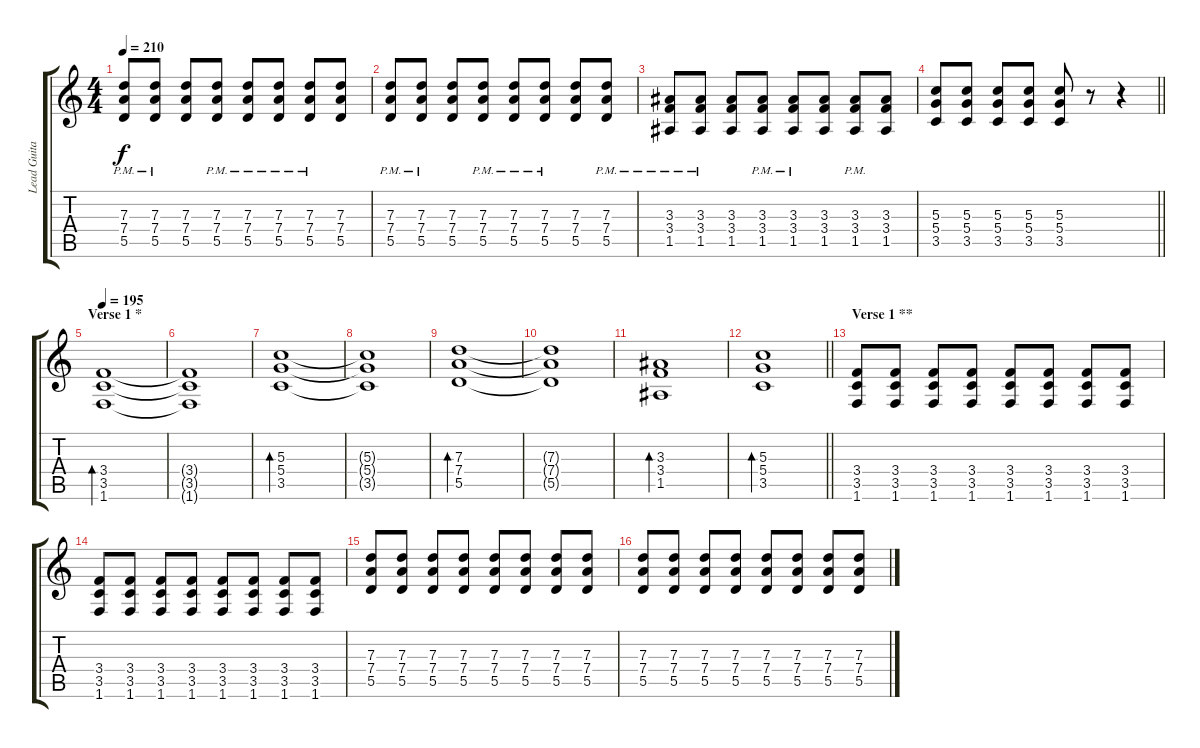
\track ("Lead Guitar - Boby Cool" "Lead Guita") {instrument overdrivenguitar}
\staff {score tabs}
\tuning (E4 B3 G3 D3 A2 E2) {hide}
\ts (4 4)
\tempo 210
\clef g2
\ks c
(7.3{pm} 7.4{pm} 5.5{pm}).8{dy f} (7.3{pm} 7.4{pm} 5.5{pm}).8 (7.3 7.4 5.5).8 (7.3{pm} 7.4{pm} 5.5{pm}).8 (7.3{pm} 7.4{pm} 5.5{pm}).8 (7.3{pm} 7.4{pm} 5.5{pm}).8 (7.3{pm} 7.4{pm} 5.5{pm}).8 (7.3 7.4 5.5).8 |
(7.3{pm} 7.4{pm} 5.5{pm}).8 (7.3{pm} 7.4{pm} 5.5{pm}).8 (7.3 7.4 5.5).8 (7.3{pm} 7.4{pm} 5.5{pm}).8 (7.3{pm} 7.4{pm} 5.5{pm}).8 (7.3{pm} 7.4{pm} 5.5{pm}).8 (7.3 7.4 5.5).8 (7.3{pm} 7.4{pm} 5.5{pm}).8 |
(3.3{pm} 3.4{pm} 1.5{pm}).8 (3.3{pm} 3.4{pm} 1.5{pm}).8 (3.3 3.4 1.5).8 (3.3{pm} 3.4{pm} 1.5{pm}).8 (3.3{pm} 3.4{pm} 1.5{pm}).8 (3.3 3.4 1.5).8 (3.3{pm} 3.4{pm} 1.5{pm}).8 (3.3 3.4 1.5).8 |
\barLineRight lightlight
(5.3 5.4 3.5).8{balance 5} (5.3 5.4 3.5).8 (5.3 5.4 3.5).8 (5.3 5.4 3.5).8 (5.3 5.4 3.5).8 r.8 r.4 |
\section ("" "Verse 1 *")
\tempo 195
(3.4 3.5 1.6).1{bd 480} |
(3.4{t} 3.5{t} 1.6{t}).1 |
(5.3 5.4 3.5).1{bd 480} |
(5.3{t} 5.4{t} 3.5{t}).1 |
(7.3 7.4 5.5).1{bd 480} |
(7.3{t} 7.4{t} 5.5{t}).1 |
(3.3 3.4 1.5).1{bd 480} |
\barLineRight lightlight
(5.3 5.4 3.5).1{bd 480} |
\section ("" "Verse 1 **")
(3.4 3.5 1.6).8 (3.4 3.5 1.6).8 (3.4 3.5 1.6).8 (3.4 3.5 1.6).8 (3.4 3.5 1.6).8 (3.4 3.5 1.6).8 (3.4 3.5 1.6).8 (3.4 3.5 1.6).8 |
(3.4 3.5 1.6).8 (3.4 3.5 1.6).8 (3.4 3.5 1.6).8 (3.4 3.5 1.6).8 (3.4 3.5 1.6).8 (3.4 3.5 1.6).8 (3.4 3.5 1.6).8 (3.4 3.5 1.6).8 |
(7.3 7.4 5.5).8 (7.3 7.4 5.5).8 (7.3 7.4 5.5).8 (7.3 7.4 5.5).8 (7.3 7.4 5.5).8 (7.3 7.4 5.5).8 (7.3 7.4 5.5).8 (7.3 7.4 5.5).8 |
(7.3 7.4 5.5).8 (7.3 7.4 5.5).8 (7.3 7.4 5.5).8 (7.3 7.4 5.5).8 (7.3 7.4 5.5).8 (7.3 7.4 5.5).8 (7.3 7.4 5.5).8 (7.3 7.4 5.5).8
